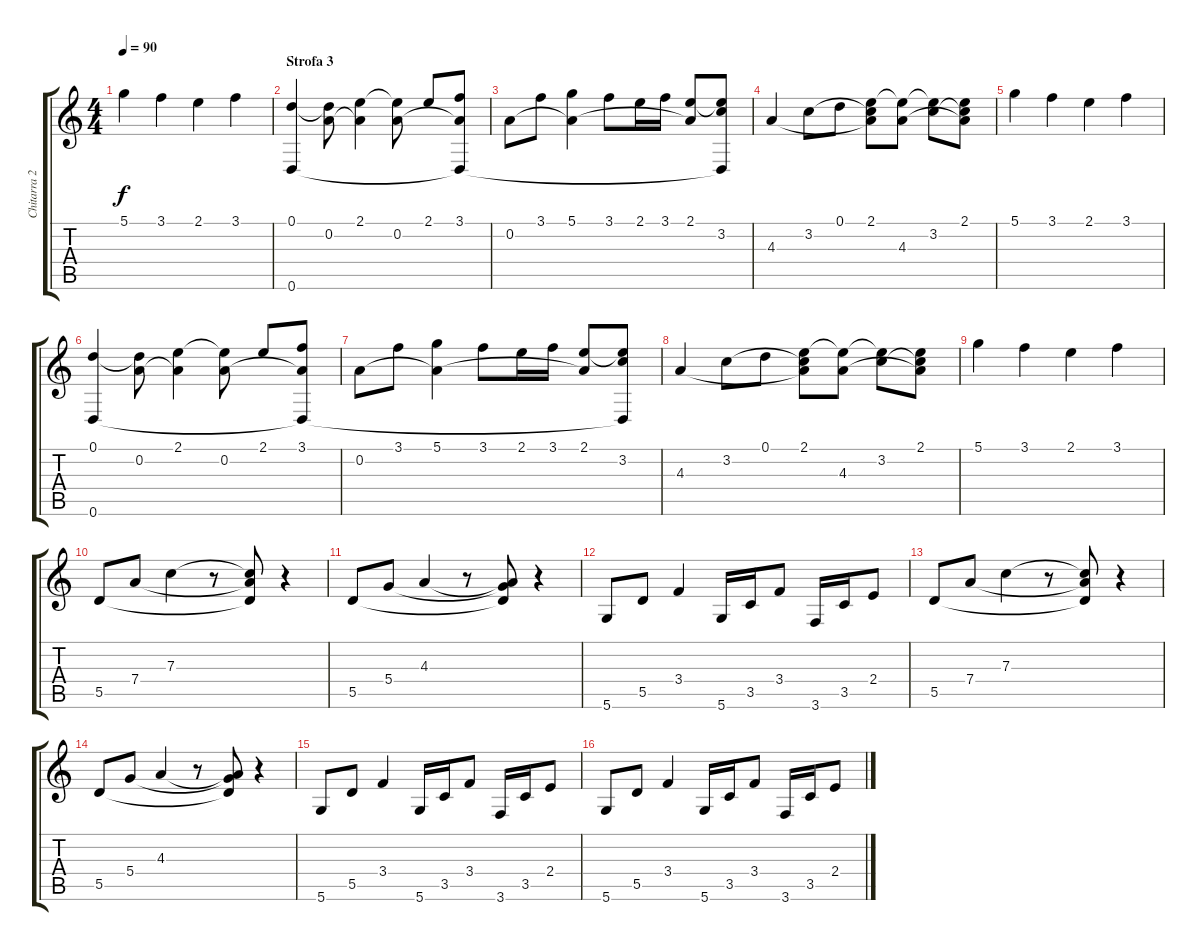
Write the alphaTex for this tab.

\track ("Chitarra 2" "Chitarra 2") {instrument acousticguitarsteel}
\staff {score tabs}
\tuning (D4 A3 F3 D3 A2 D2) {hide}
\ts (4 4)
\tempo 90
\clef g2
\ks c
5.1.4{dy f} 3.1.4 2.1.4 3.1.4 |
\section ("" "Strofa 3")
(0.1 0.6).4 (0.1{t} 0.2).8 (2.1 0.2{t}).4 (2.1{t} 0.2).8 2.1.8 (3.1 0.2{t} 0.6{t}).8 |
0.2.8 3.1.8 (5.1 0.2{t}).4 3.1.8 2.1.16 3.1.16 (2.1 0.2{t}).8 (2.1{t} 3.2 0.6{t}).8 |
4.3.4 3.2.8 0.1.8 (2.1 3.2{t} 4.3{t}).8 (2.1{t} 4.3).8 (2.1{t} 3.2).8 (2.1 3.2{t} 4.3{t}).8 |
5.1.4 3.1.4 2.1.4 3.1.4 |
(0.1 0.6).4 (0.1{t} 0.2).8 (2.1 0.2{t}).4 (2.1{t} 0.2).8 2.1.8 (3.1 0.2{t} 0.6{t}).8 |
0.2.8 3.1.8 (5.1 0.2{t}).4 3.1.8 2.1.16 3.1.16 (2.1 0.2{t}).8 (2.1{t} 3.2 0.6{t}).8 |
4.3.4 3.2.8 0.1.8 (2.1 3.2{t} 4.3{t}).8 (2.1{t} 4.3).8 (2.1{t} 3.2).8 (2.1 3.2{t} 4.3{t}).8 |
5.1.4 3.1.4 2.1.4 3.1.4 |
5.5.8 7.4.8 7.3.4 r.8 (7.3{t} 7.4{t} 5.5{t}).8 r.4 |
5.5.8 5.4.8 4.3.4 r.8 (4.3{t} 5.4{t} 5.5{t}).8 r.4 |
5.6.8 5.5.8 3.4.4 5.6.16 3.5.16 3.4.8 3.6.16 3.5.16 2.4.8 |
5.5.8 7.4.8 7.3.4 r.8 (7.3{t} 7.4{t} 5.5{t}).8 r.4 |
5.5.8 5.4.8 4.3.4 r.8 (4.3{t} 5.4{t} 5.5{t}).8 r.4 |
5.6.8 5.5.8 3.4.4 5.6.16 3.5.16 3.4.8 3.6.16 3.5.16 2.4.8 |
5.6.8 5.5.8 3.4.4 5.6.16 3.5.16 3.4.8 3.6.16 3.5.16 2.4.8
